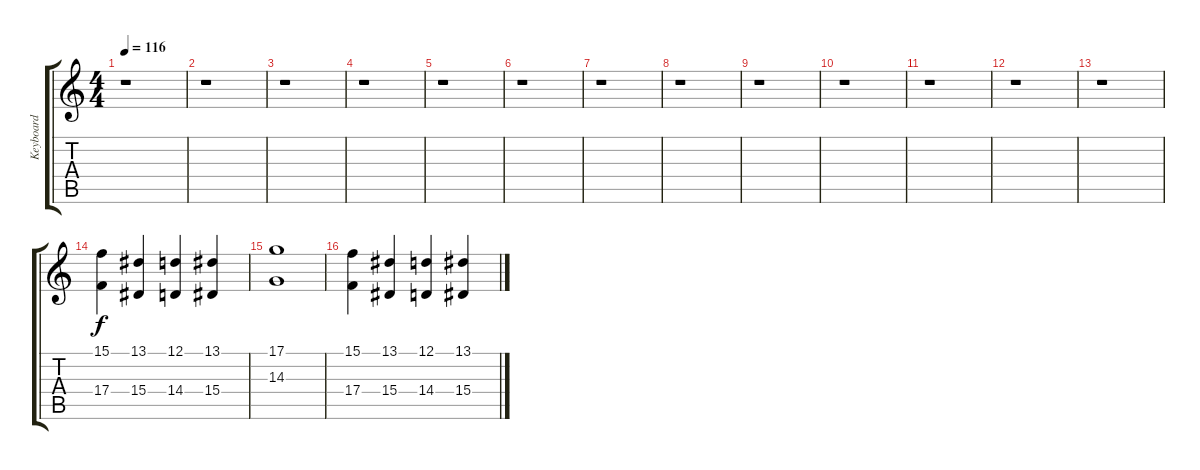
\track ("Keyboard" "Keyboard") {instrument synthstrings1}
\staff {score tabs}
\tuning (D4 A3 F3 C3 G2 D2) {hide}
\ts (4 4)
\tempo 116
\clef g2
\ks c
r.1{dy f} |
r.1 |
r.1 |
r.1 |
r.1 |
r.1 |
r.1 |
r.1 |
r.1 |
r.1 |
r.1 |
r.1 |
r.1 |
(15.1 17.4).4 (13.1 15.4).4 (12.1 14.4).4 (13.1 15.4).4 |
(17.1 14.3).1 |
(15.1 17.4).4 (13.1 15.4).4 (12.1 14.4).4 (13.1 15.4).4
